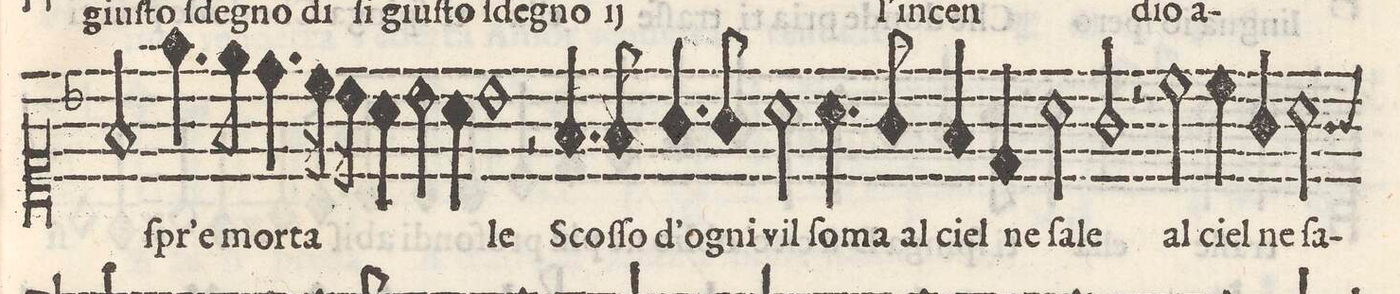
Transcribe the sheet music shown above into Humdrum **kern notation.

**kern	**text
*I"CANTO	*
*clefC1	*
*k[b-]	*
*met(C)	*
*M2/1	*
2f/	.
=24-	=24-
4.ff\	-ſpr'e
8ee\	mor-
4.dd\	-ta-
16cc\	.
16b-\	.
4a\	.
2b-\	.
4a\	.
=25-	=25-
1b-	-le
2r	.
4.f/	Scoſ-
8f/	-ſo
=26-	=26-
4.g/	d'o-
8g/	-gni
2a\	vil
4.a\	ſo-
8g/	ma al
4f/	ciel
4d/	ne
=27-	=27-
2a\	ſa-
2g/	-le
2r	.
2cc\	al
=28-	=28-
4cc\	ciel
4g/	ne
2a\	ſa-
*-	*-
